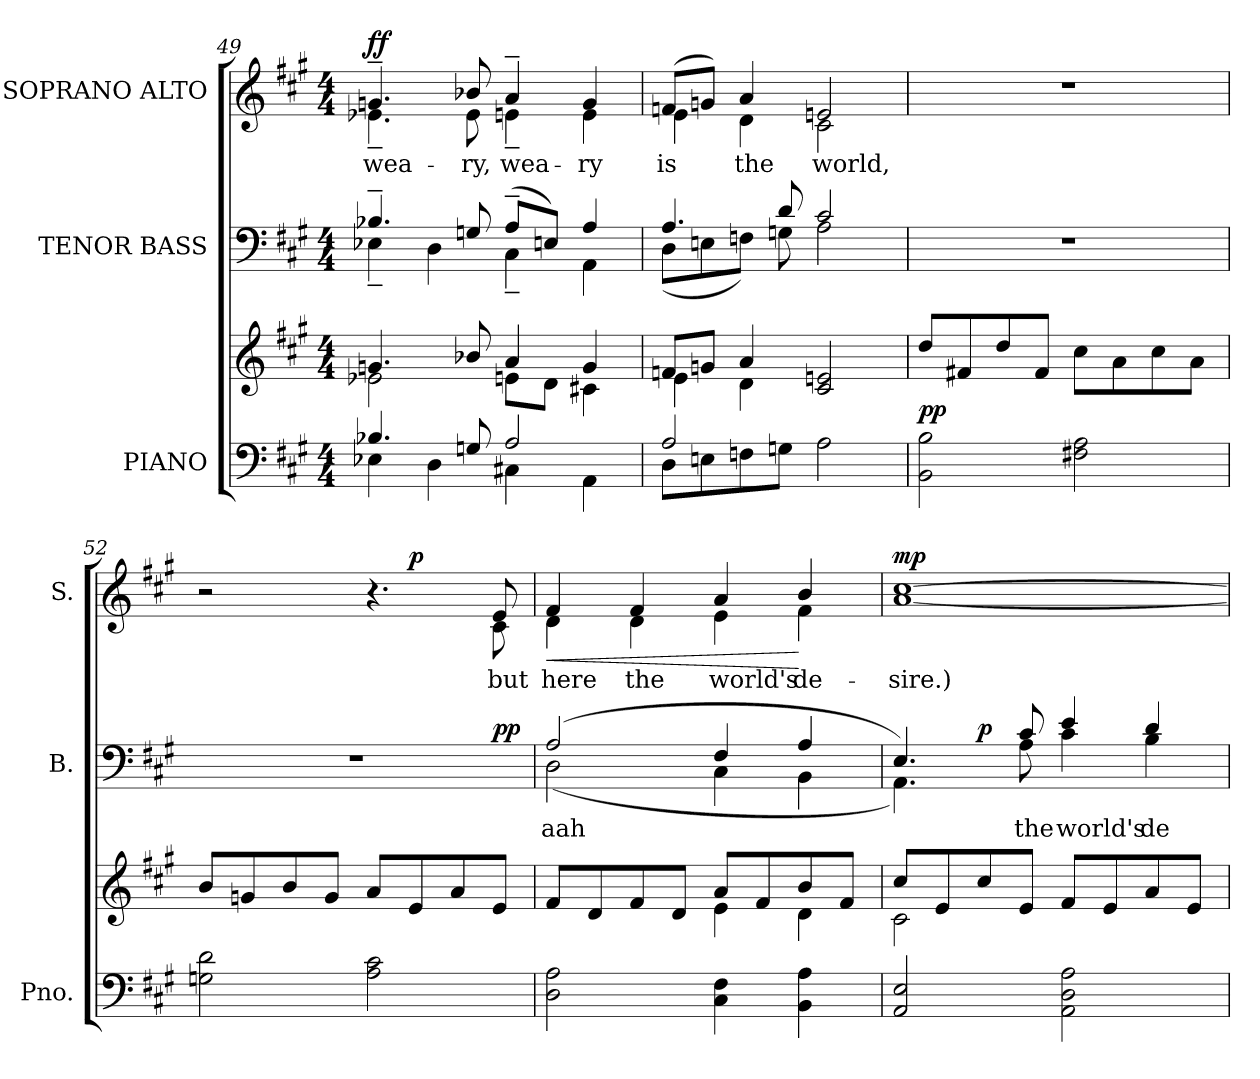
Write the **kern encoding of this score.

**kern	**kern	**dynam	**kern	**text	**dynam	**kern	**text	**dynam
*part3	*part3	*part3	*part2	*part2	*part2	*part1	*part1	*part1
*staff4	*staff3	*staff3/4	*staff2	*staff2	*staff2	*staff1	*staff1	*staff1
*I"PIANO	*	*	*I"TENOR BASS	*	*	*I"SOPRANO ALTO	*	*
*I'Pno.	*	*	*I'B.	*	*	*I'S.	*	*
*clefF4	*clefG2	*	*clefF4	*	*	*clefG2	*	*
*k[f#c#g#]	*k[f#c#g#]	*	*k[f#c#g#]	*	*	*k[f#c#g#]	*	*
*A:	*A:	*	*A:	*	*	*A:	*	*
*M4/4	*M4/4	*	*M4/4	*	*	*M4/4	*	*
=49	=49	=49	=49	=49	=49	=49	=49	=49
*^	*^	*	*^	*	*	*	*	*
!	!	!	!	!	!	!	!	!	!	!LO:LY:b:color=#000000	!
*	*	*	*	*	*	*	*	*	*^	*	*
4.B-Xi/	4E-Xi\	4.gni/	2e-Xi\	.	4.B-X~i/	4E-X~i\	.	.	4.gn~i/	4.e-X~i\	wea-	ff
.	4Di\	.	.	.	.	4Di\	.	.	.	.	.	.
!	!	!	!	!	!	!	!	!	!	!	!LO:LY:b:color=#000000	!
8Gni/	.	8b-Xi/	.	.	8Gni/	.	.	.	8b-Xi/	8e-i\	-ry,	.
!	!	!	!	!	!	!	!	!	!	!	!LO:LY:b:color=#000000	!
2Ai/	4C#Xi\	4ai/	8eni\L	.	(8A~i/L	4C#~i\	.	.	4a~i/	4en~i\	wea-	.
.	.	.	8di\J	.	8Eni/J)	.	.	.	.	.	.	.
!	!	!	!	!	!	!	!	!	!	!	!LO:LY:b:color=#000000	!
.	4AAi\	4gi/	4c#Xi\	.	4Ai/	4AAi\	.	.	4gi/	4ei\	-ry	.
=50	=50	=50	=50	=50	=50	=50	=50	=50	=50	=50	=50	=50
!	!	!	!	!	!	!	!	!	!	!	!LO:LY:b:color=#000000	!
2Ai/	8Di\L	8fni/L	4ei\	.	4.Ai/	(8Di\L	.	.	(8fni/L	4ei\	is	.
.	8Eni\	8gni/J	.	.	.	8Eni\	.	.	8gni/J)	.	.	.
!	!	!	!	!	!	!	!	!	!	!	!LO:LY:b:color=#000000	!
.	8Fni\	4ai/	4di\	.	.	8Fni\J)	.	.	4ai/	4di\	the	.
.	8Gni\J	.	.	.	8di/	8Gni\	.	.	.	.	.	.
!	!	!	!	!	!	!	!	!	!	!	!LO:LY:b:color=#000000	!
2Ai\	2ryy	2c#i/ 2eni	2ryy	.	2c#i/	2Ai\	.	.	2eni/	2c#i\	world,	.
=51	=51	=51	=51	=51	=51	=51	=51	=51	=51	=51	=51	=51
!	!	!	!	!	!	!	!	!	!LO:TX:a:i:t=Gently	!	!	!
!	!	!LO:TX:b:i:t=subito	!	!	!	!	!	!	!	!	!	!
!	!	!LO:TX:a:i:t=Gently	!	!	!	!	!	!	!	!	!	!
*v	*v	*	*	*	*v	*v	*	*	*v	*v	*	*
*	*v	*v	*	*	*	*	*	*	*
2BBi\ 2Bi	8ddi/L	pp	1r	.	.	1r	.	.
.	8f#Xi/	.	.	.	.	.	.	.
.	8ddi/	.	.	.	.	.	.	.
.	8f#i/J	.	.	.	.	.	.	.
2F#Xi\ 2Ai	8cc#i\L	.	.	.	.	.	.	.
.	8ai\	.	.	.	.	.	.	.
.	8cc#i\	.	.	.	.	.	.	.
.	8ai\J	.	.	.	.	.	.	.
!!LO:PB:g=z
=52	=52	=52	=52	=52	=52	=52	=52	=52
*	*	*	*^	*	*	*^	*	*
*	*	*	*	*	*	*	*	*^	*	*
2Gni\ 2di	8bi/L	.	1r	2..ryy	.	.	2r	2..ryy	2ryy	.	.
.	8gni/	.	.	.	.	.	.	.	.	.	.
.	8bi/	.	.	.	.	.	.	.	.	.	.
.	8gi/J	.	.	.	.	.	.	.	.	.	.
2Ai\ 2c#i	8ai/L	.	.	.	.	.	4.r	.	8ryy	.	.
.	8ei/	.	.	.	.	.	.	.	4.ryy	.	p
.	8ai/	.	.	.	.	.	.	.	.	.	.
!	!	!	!	!	!	!	!	!	!	!LO:LY:b:color=#000000	!
.	8ei/J	.	.	8ryy	.	pp	8ei/	8c#i\	.	but	.
*	*	*	*	*	*	*	*v	*v	*v	*	*
=53	=53	=53	=53	=53	=53	=53	=53	=53	=53
*	*^	*	*	*	*	*	*	*	*
*	*	*	*	*	*	*	*	*^	*	*
*	*	*	*	*	*	*	*	*	*^	*	*
!	!	!	!	!	!	!LO:LY:b:color=#000000	!	!	!	!	!	!
*	*	*	*	*	*	*	*	*v	*v	*v	*	*
*	*	*	*	*	*	*	*	*^	*	*
*	*	*	*	*	*	*	*	*	*^	*	*
!	!	!	!	!	!	!	!	!	!	!	!LO:LY:b:color=#000000	!LO:HP:b
*	*	*	*	*	*	*	*	*	*v	*v	*	*
2Di\ 2Ai	8f#i/L	2ryy	.	(2Ai/	(2Di\	aah	.	4f#i/	4di\	here	<
.	8di/	.	.	.	.	.	.	.	.	.	.
!	!	!	!	!	!	!	!	!	!	!LO:LY:b:color=#000000	!
.	8f#i/	.	.	.	.	.	.	4f#i/	4di\	the	.
.	8di/J	.	.	.	.	.	.	.	.	.	.
!	!	!	!	!	!	!	!	!	!	!LO:LY:b:color=#000000	!
4C#i\ 4F#i	8ai/L	4ei\	.	4F#i/	4C#i\	.	.	4ai/	4ei\	world's	.
.	8f#i/	.	.	.	.	.	.	.	.	.	.
!	!	!	!	!	!	!	!	!	!	!LO:LY:b:color=#000000	!
4BBi\ 4Ai	8bi/	4di\	.	4Ai/	4BBi\	.	.	4bi/	4f#i\	de-	[
.	8f#i/J	.	.	.	.	.	.	.	.	.	.
=54	=54	=54	=54	=54	=54	=54	=54	=54	=54	=54	=54
!	!	!	!	!	!	!	!	!	!	!LO:LY:b:color=#000000	!
*	*	*	*	*	*^	*	*	*	*	*	*
2AAi/ 2Ei	8cc#i/L	2c#i\	.	4.Ei/)	4.AAi\)	4ryy	.	.	[>1cc#i	[<1ai	-sire.)	mp
.	8ei/	.	.	.	.	.	.	.	.	.	.	.
.	8cc#i/	.	.	.	.	2.ryy	.	p	.	.	.	.
!	!	!	!	!	!	!	!LO:LY:b:color=#000000	!	!	!	!	!
.	8ei/J	.	.	8c#i/	8Ai\	.	the	.	.	.	.	.
!	!	!	!	!	!	!	!LO:LY:b:color=#000000	!	!	!	!	!
2AAi\ 2Di 2Ai	8f#i/L	2ryy	.	4ei/	4c#i\	.	world's	.	.	.	.	.
.	8ei/	.	.	.	.	.	.	.	.	.	.	.
!	!	!	!	!	!	!	!LO:LY:b:color=#000000	!	!	!	!	!
.	8ai/	.	.	4di/	4Bi\	.	de-	.	.	.	.	.
.	8ei/J	.	.	.	.	.	.	.	.	.	.	.
*	*v	*v	*	*	*	*	*	*	*v	*v	*	*
*	*	*	*v	*v	*v	*	*	*	*	*
=	=	=	=	=	=	=	=	=
*-	*-	*-	*-	*-	*-	*-	*-	*-
